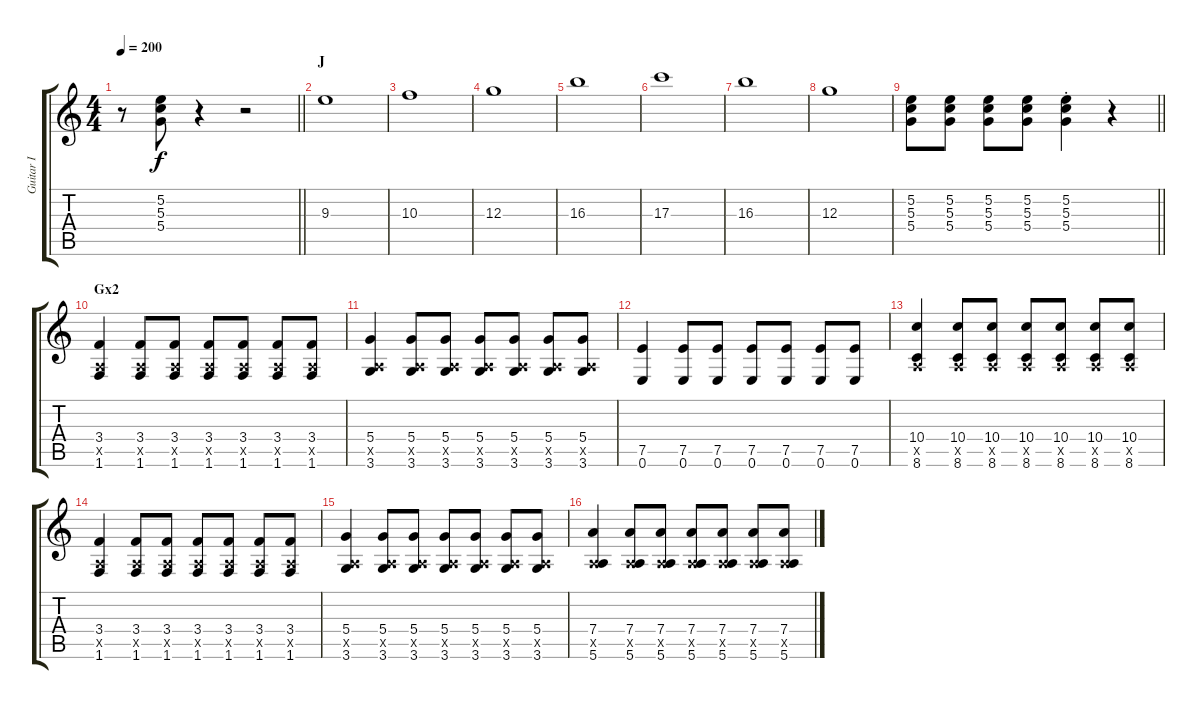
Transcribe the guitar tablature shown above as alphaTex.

\track ("Guitar I" "Guitar I") {instrument overdrivenguitar}
\staff {score tabs}
\tuning (E4 B3 G3 D3 A2 E2) {hide}
\ts (4 4)
\tempo 200
\clef g2
\barLineRight lightlight
\ks c
r.8{dy f} (5.2 5.3 5.4).8 r.4 r.2 |
\section ("" "J")
9.3.1 |
10.3.1 |
12.3.1 |
16.3.1 |
17.3.1 |
16.3.1 |
12.3.1 |
\barLineRight lightlight
(5.2 5.3 5.4).8 (5.2 5.3 5.4).8 (5.2 5.3 5.4).8 (5.2 5.3 5.4).8 (5.2{st} 5.3{st} 5.4{st}).4 r.4 |
\section ("" "Gx2")
(3.4 0.5{x} 1.6).4 (3.4 0.5{x} 1.6).8 (3.4 0.5{x} 1.6).8 (3.4 0.5{x} 1.6).8 (3.4 0.5{x} 1.6).8 (3.4 0.5{x} 1.6).8 (3.4 0.5{x} 1.6).8 |
(5.4 0.5{x} 3.6).4 (5.4 0.5{x} 3.6).8 (5.4 0.5{x} 3.6).8 (5.4 0.5{x} 3.6).8 (5.4 0.5{x} 3.6).8 (5.4 0.5{x} 3.6).8 (5.4 0.5{x} 3.6).8 |
(7.5 0.6).4 (7.5 0.6).8 (7.5 0.6).8 (7.5 0.6).8 (7.5 0.6).8 (7.5 0.6).8 (7.5 0.6).8 |
(10.4 0.5{x} 8.6).4 (10.4 0.5{x} 8.6).8 (10.4 0.5{x} 8.6).8 (10.4 0.5{x} 8.6).8 (10.4 0.5{x} 8.6).8 (10.4 0.5{x} 8.6).8 (10.4 0.5{x} 8.6).8 |
(3.4 0.5{x} 1.6).4 (3.4 0.5{x} 1.6).8 (3.4 0.5{x} 1.6).8 (3.4 0.5{x} 1.6).8 (3.4 0.5{x} 1.6).8 (3.4 0.5{x} 1.6).8 (3.4 0.5{x} 1.6).8 |
(5.4 0.5{x} 3.6).4 (5.4 0.5{x} 3.6).8 (5.4 0.5{x} 3.6).8 (5.4 0.5{x} 3.6).8 (5.4 0.5{x} 3.6).8 (5.4 0.5{x} 3.6).8 (5.4 0.5{x} 3.6).8 |
(7.4 0.5{x} 5.6).4 (7.4 0.5{x} 5.6).8 (7.4 0.5{x} 5.6).8 (7.4 0.5{x} 5.6).8 (7.4 0.5{x} 5.6).8 (7.4 0.5{x} 5.6).8 (7.4 0.5{x} 5.6).8
